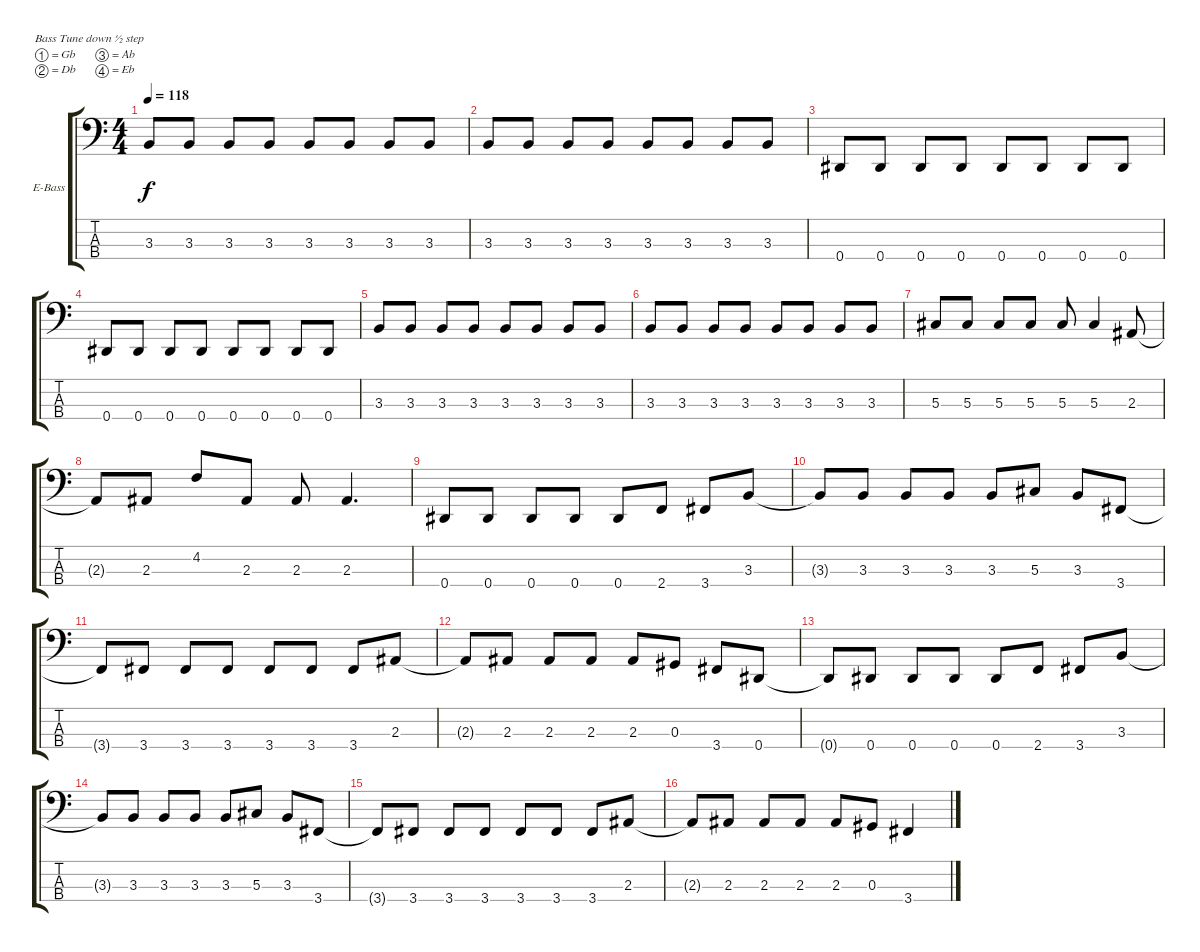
\bracketExtendMode groupsimilarinstruments
\firstSystemTrackNameOrientation horizontal
\otherSystemsTrackNameOrientation horizontal
\track ("Äîðîæêà 2" "E-Bass") {instrument electricbassfinger}
\staff {score tabs}
\tuning (Gb2 Db2 Ab1 Eb1)
\ts (4 4)
\tempo 118
\clef f4
\ks c
3.3.8{dy f} 3.3.8 3.3.8 3.3.8 3.3.8 3.3.8 3.3.8 3.3.8 |
3.3.8 3.3.8 3.3.8 3.3.8 3.3.8 3.3.8 3.3.8 3.3.8 |
0.4.8 0.4.8 0.4.8 0.4.8 0.4.8 0.4.8 0.4.8 0.4.8 |
0.4.8 0.4.8 0.4.8 0.4.8 0.4.8 0.4.8 0.4.8 0.4.8 |
3.3.8 3.3.8 3.3.8 3.3.8 3.3.8 3.3.8 3.3.8 3.3.8 |
3.3.8 3.3.8 3.3.8 3.3.8 3.3.8 3.3.8 3.3.8 3.3.8 |
5.3.8 5.3.8 5.3.8 5.3.8 5.3.8 5.3.4 2.3.8 |
2.3{t}.8 2.3.8 4.2.8 2.3.8 2.3.8 2.3.4{d} |
0.4.8 0.4.8 0.4.8 0.4.8 0.4.8 2.4.8 3.4.8 3.3.8 |
3.3{t}.8 3.3.8 3.3.8 3.3.8 3.3.8 5.3.8 3.3.8 3.4.8 |
3.4{t}.8 3.4.8 3.4.8 3.4.8 3.4.8 3.4.8 3.4.8 2.3.8 |
2.3{t}.8 2.3.8 2.3.8 2.3.8 2.3.8 0.3.8 3.4.8 0.4.8 |
0.4{t}.8 0.4.8 0.4.8 0.4.8 0.4.8 2.4.8 3.4.8 3.3.8 |
3.3{t}.8 3.3.8 3.3.8 3.3.8 3.3.8 5.3.8 3.3.8 3.4.8 |
3.4{t}.8 3.4.8 3.4.8 3.4.8 3.4.8 3.4.8 3.4.8 2.3.8 |
2.3{t}.8 2.3.8 2.3.8 2.3.8 2.3.8 0.3.8 3.4.4
